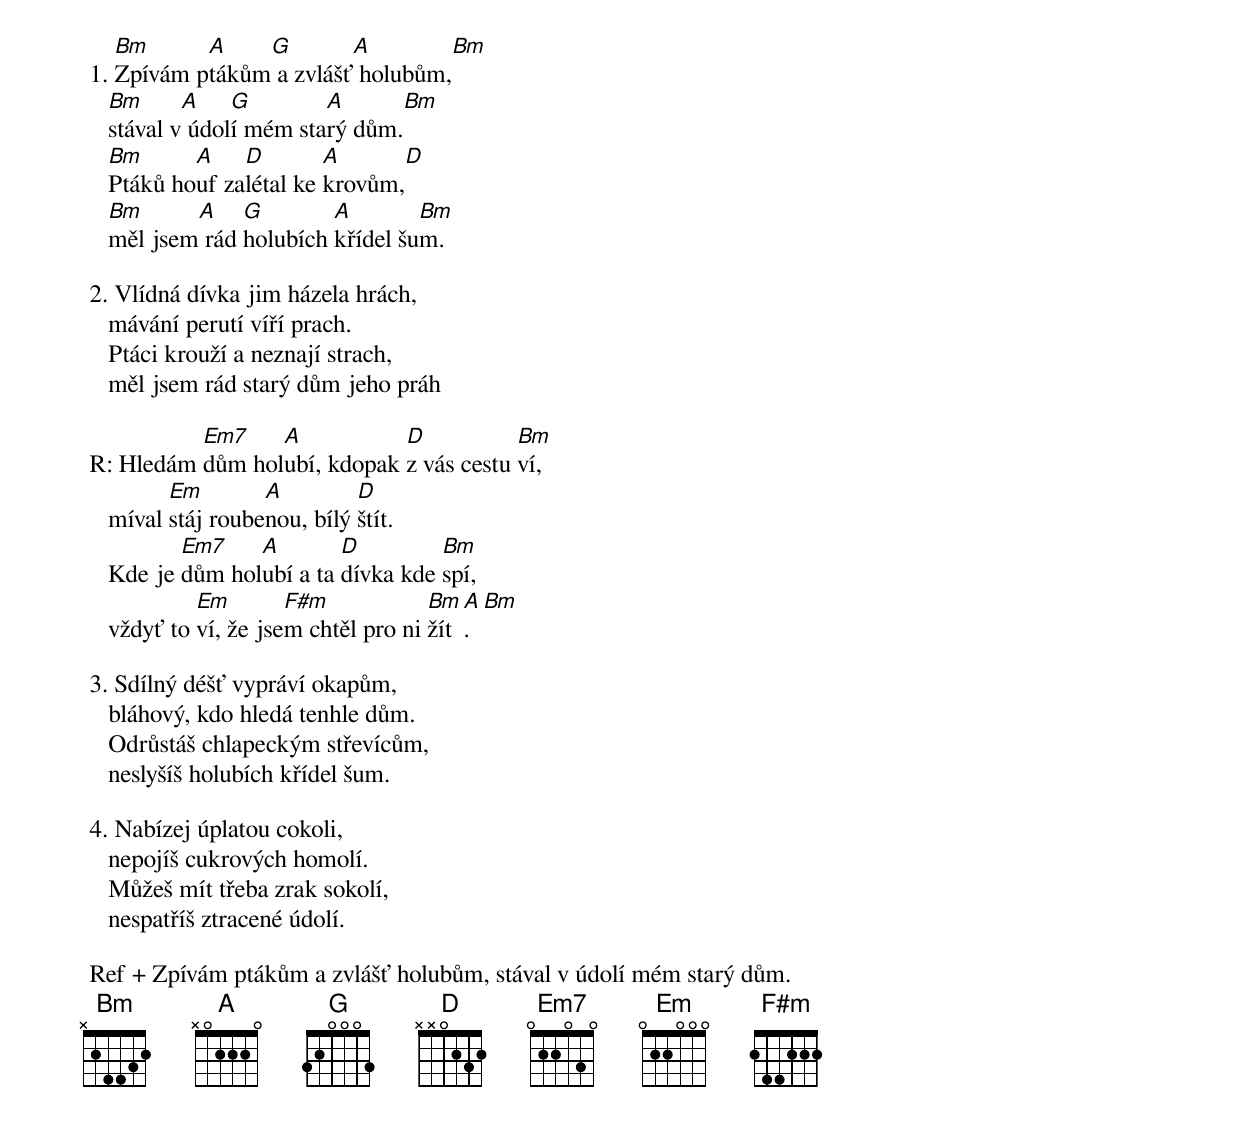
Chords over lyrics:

    Bm      A    G        A        Bm
 1. Zpívám ptákům a zvlášť holubům,
    Bm      A    G        A        Bm
    stával v údolí mém starý dům.
    Bm      A    D        A        D
    Ptáků houf zalétal ke krovům,
    Bm      A    G        A        Bm
    měl jsem rád holubích křídel šum.

 2. Vlídná dívka jim házela hrách,
    mávání perutí víří prach.
    Ptáci krouží a neznají strach,
    měl jsem rád starý dům jeho práh

           Em7    A           D           Bm
 R: Hledám dům holubí, kdopak z vás cestu ví,
          Em        A         D
    míval stáj roubenou, bílý štít.
           Em7    A        D         Bm
    Kde je dům holubí a ta dívka kde spí,
             Em        F#m            Bm A Bm
    vždyť to ví, že jsem chtěl pro ni žít.

 3. Sdílný déšť vypráví okapům,
    bláhový, kdo hledá tenhle dům.
    Odrůstáš chlapeckým střevícům,
    neslyšíš holubích křídel šum.

 4. Nabízej úplatou cokoli,
    nepojíš cukrových homolí.
    Můžeš mít třeba zrak sokolí,
    nespatříš ztracené údolí.

 Ref + Zpívám ptákům a zvlášť holubům, stával v údolí mém starý dům.
